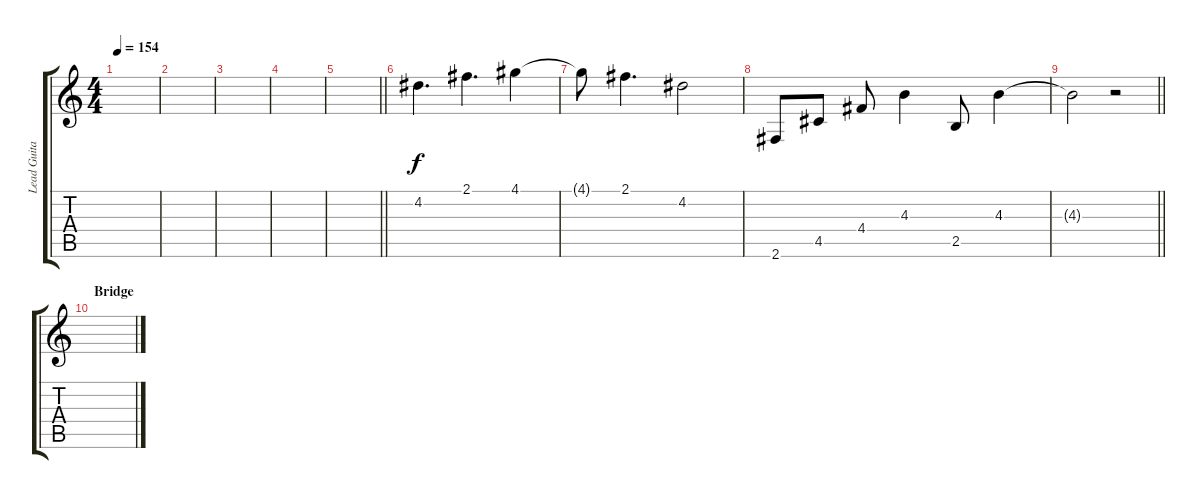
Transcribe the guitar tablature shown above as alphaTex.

\track ("Lead Guitar 2" "Lead Guita") {instrument overdrivenguitar}
\staff {score tabs}
\tuning (E4 B3 G3 D3 A2 E2) {hide}
\ts (4 4)
\tempo 154
\clef g2
\ks c
|
|
|
|
\barLineRight lightlight
|
4.2.4{d} 2.1.4{d} 4.1.4 |
4.1{t}.8 2.1.4{d} 4.2.2 |
2.6.8 4.5.8 4.4.8 4.3.4 2.5.8 4.3.4 |
\barLineRight lightlight
4.3{t}.2 r.2 |
\section ("" "Bridge")
